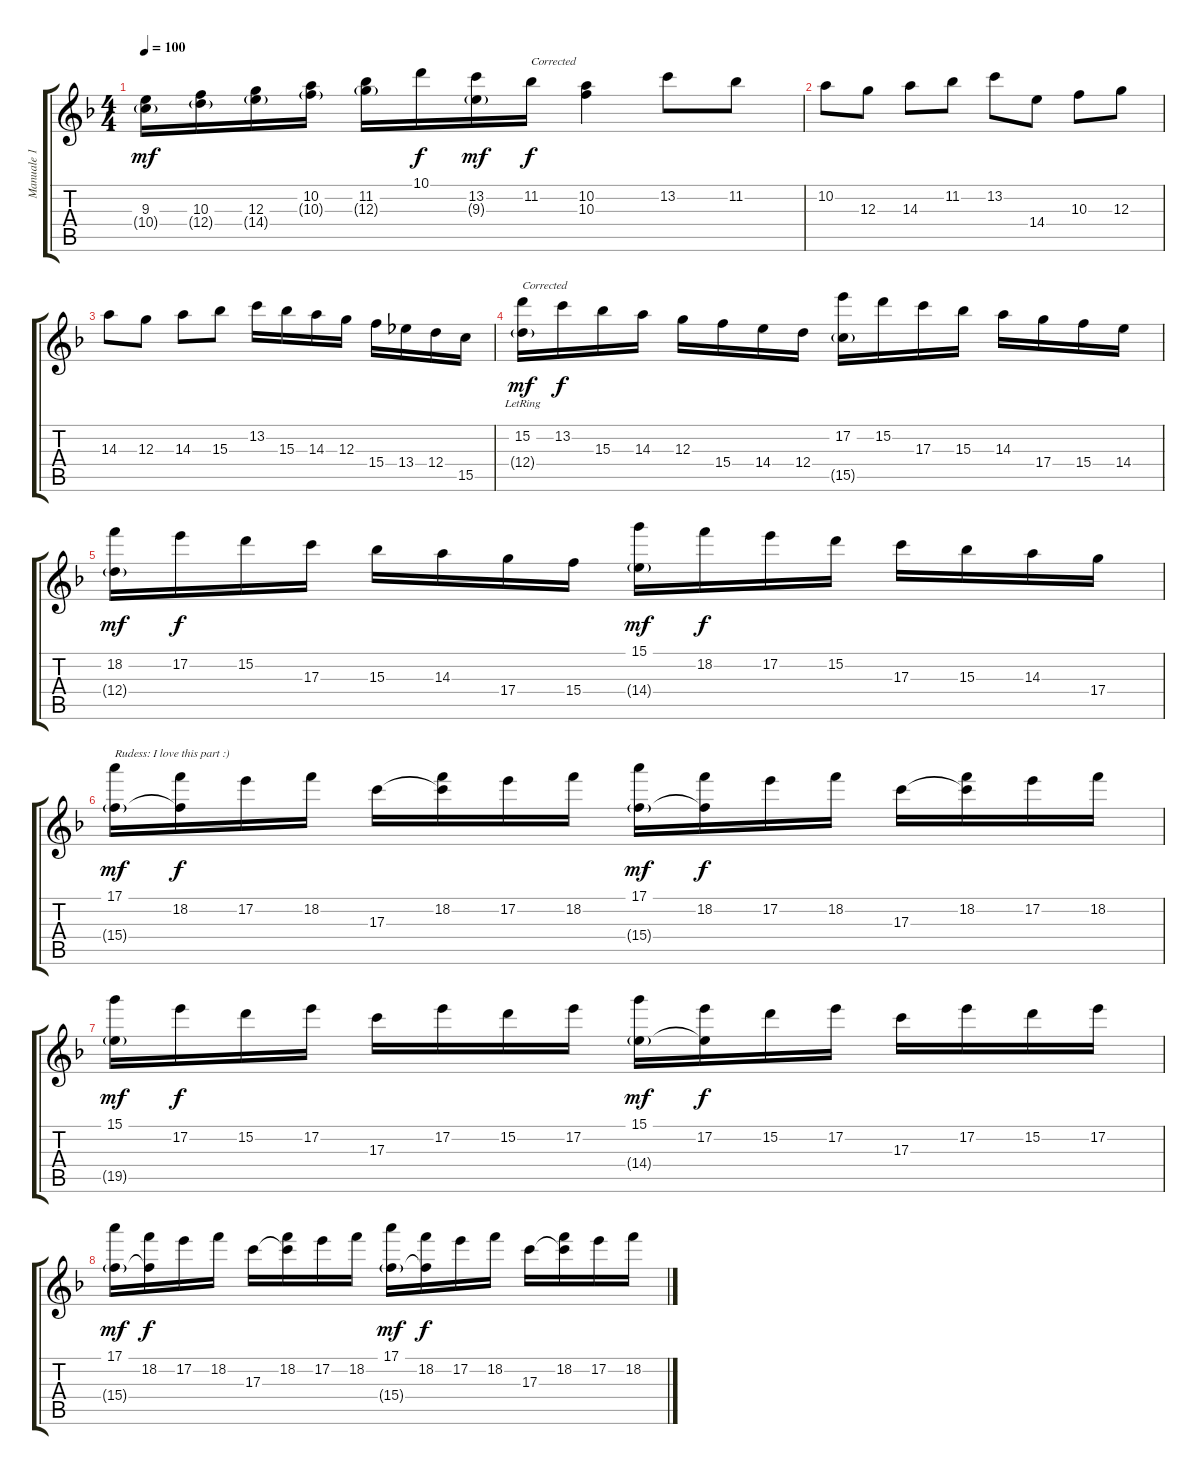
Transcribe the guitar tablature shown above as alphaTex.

\track ("Manuale 1" "Manuale 1") {instrument overdrivenguitar}
\staff {score tabs}
\tuning (E4 B3 G3 D3 A2 E2) {hide}
\ts (4 4)
\tempo 100
\clef g2
\ks dminor
(9.3 10.4{g}).16{dy mf} (10.3 12.4{g}).16 (12.3 14.4{g}).16 (10.2 10.3{g}).16 (11.2 12.3{g}).16 10.1.16{dy f} (13.2 9.3{g}).16{dy mf} 11.2.16{txt "Corrected" dy f} (10.2 10.3).4 13.2.8 11.2.8 |
10.2.8 12.3.8 14.3.8 11.2.8 13.2.8 14.4.8 10.3.8 12.3.8 |
14.3.8 12.3.8 14.3.8 15.3.8 13.2.16 15.3.16 14.3.16 12.3.16 15.4.16 13.4.16 12.4.16 15.5.16 |
(15.2 12.4{g lr}).16{txt "Corrected" dy mf} 13.2.16{dy f} 15.3.16 14.3.16 12.3.16 15.4.16 14.4.16 12.4.16 (17.2 15.5{g}).16 15.2.16 17.3.16 15.3.16 14.3.16 17.4.16 15.4.16 14.4.16 |
(18.2 12.4{g}).16{dy mf} 17.2.16{dy f} 15.2.16 17.3.16 15.3.16 14.3.16 17.4.16 15.4.16 (15.1 14.4{g}).16{dy mf} 18.2.16{dy f} 17.2.16 15.2.16 17.3.16 15.3.16 14.3.16 17.4.16 |
(17.1 15.4{g}).16{txt "Rudess: I love this part :)" dy mf} (18.2 15.4{t}).16{dy f} 17.2.16 18.2.16 17.3.16 (18.2 17.3{t}).16 17.2.16 18.2.16 (17.1 15.4{g}).16{dy mf} (18.2 15.4{t}).16{dy f} 17.2.16 18.2.16 17.3.16 (18.2 17.3{t}).16 17.2.16 18.2.16 |
(15.1 19.5{g}).16{dy mf} 17.2.16{dy f} 15.2.16 17.2.16 17.3.16 17.2.16 15.2.16 17.2.16 (15.1 14.4{g}).16{dy mf} (17.2 14.4{t}).16{dy f} 15.2.16 17.2.16 17.3.16 17.2.16 15.2.16 17.2.16 |
(17.1 15.4{g}).16{dy mf} (18.2 15.4{t}).16{dy f} 17.2.16 18.2.16 17.3.16 (18.2 17.3{t}).16 17.2.16 18.2.16 (17.1 15.4{g}).16{dy mf} (18.2 15.4{t}).16{dy f} 17.2.16 18.2.16 17.3.16 (18.2 17.3{t}).16 17.2.16 18.2.16
